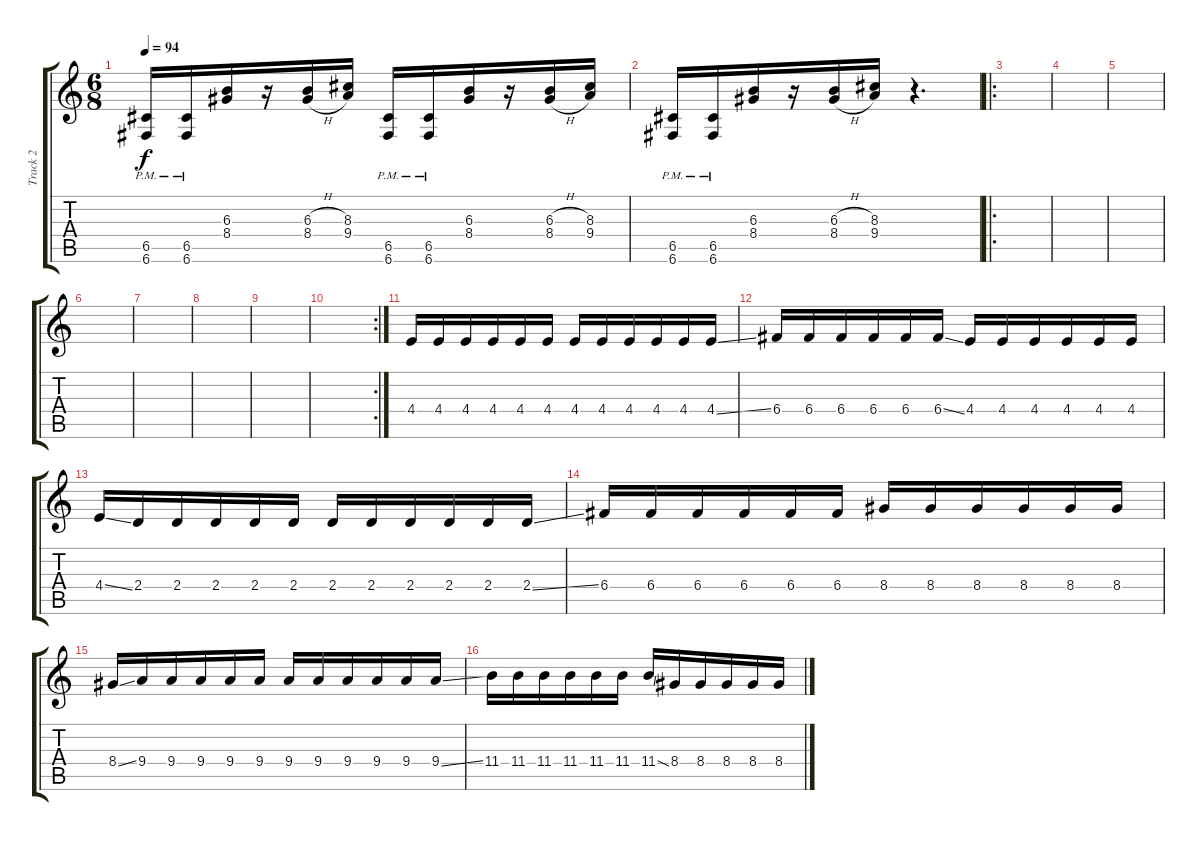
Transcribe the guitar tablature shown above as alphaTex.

\track ("Track 2" "Track 2") {instrument overdrivenguitar}
\staff {score tabs}
\tuning (D4 A3 F3 C3 G2 C2) {hide}
\ts (6 8)
\tempo 94
\clef g2
\ks c
(6.5{pm} 6.6{pm}).16{dy f} (6.5{pm} 6.6{pm}).16 (6.3 8.4).16 r.16 (6.3{h} 8.4{h}).16 (8.3 9.4).16 (6.5{pm} 6.6{pm}).16 (6.5{pm} 6.6{pm}).16 (6.3 8.4).16 r.16 (6.3{h} 8.4{h}).16 (8.3 9.4).16 |
(6.5{pm} 6.6{pm}).16 (6.5{pm} 6.6{pm}).16 (6.3 8.4).16 r.16 (6.3{h} 8.4{h}).16 (8.3 9.4).16 r.4{d} |
\ro
|
|
|
|
|
|
|
\rc 2
|
4.4.16{balance 0} 4.4.16 4.4.16 4.4.16 4.4.16 4.4.16 4.4.16 4.4.16 4.4.16 4.4.16 4.4.16 4.4{ss}.16 |
6.4.16 6.4.16 6.4.16 6.4.16 6.4.16 6.4{ss}.16 4.4.16 4.4.16 4.4.16 4.4.16 4.4.16 4.4.16 |
4.4{ss}.16 2.4.16 2.4.16 2.4.16 2.4.16 2.4.16 2.4.16 2.4.16 2.4.16 2.4.16 2.4.16 2.4{ss}.16 |
6.4.16 6.4.16 6.4.16 6.4.16 6.4.16 6.4.16 8.4.16 8.4.16 8.4.16 8.4.16 8.4.16 8.4.16 |
8.4{ss}.16 9.4.16 9.4.16 9.4.16 9.4.16 9.4.16 9.4.16 9.4.16 9.4.16 9.4.16 9.4.16 9.4{ss}.16 |
11.4.16 11.4.16 11.4.16 11.4.16 11.4.16 11.4.16 11.4{ss}.16 8.4.16 8.4.16 8.4.16 8.4.16 8.4.16
